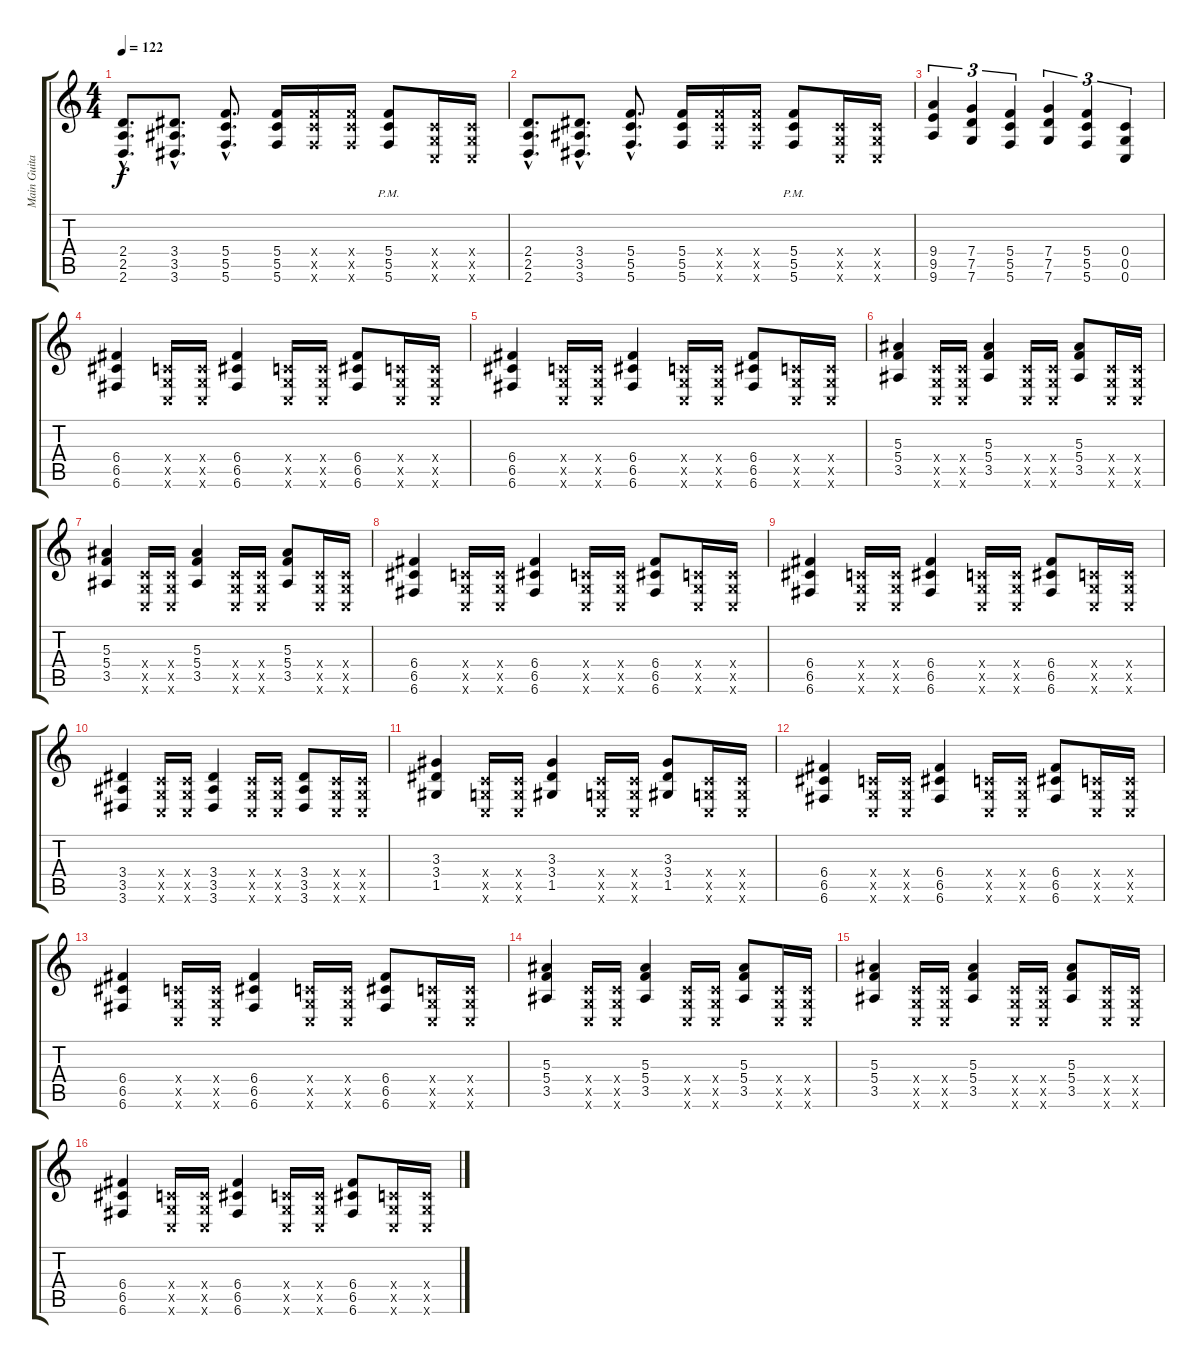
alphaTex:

\track ("Main Guitar" "Main Guita") {instrument distortionguitar}
\staff {score tabs}
\tuning (D4 A3 F3 C3 G2 C2) {hide}
\ts (4 4)
\tempo 122
\clef g2
\ks c
(2.4{hac} 2.5{hac} 2.6{hac}).8{d dy f} (3.4{hac} 3.5{hac} 3.6{hac}).8{d} (5.4{hac} 5.5{hac} 5.6{hac}).8{d} (5.4 5.5 5.6).16 (5.4{x} 5.5{x} 5.6{x}).16 (5.4{x} 5.5{x} 5.6{x}).16 (5.4{pm} 5.5 5.6).8 (0.4{x} 0.5{x} 0.6{x}).16 (0.4{x} 0.5{x} 0.6{x}).16 |
(2.4{hac} 2.5{hac} 2.6{hac}).8{d} (3.4{hac} 3.5{hac} 3.6{hac}).8{d} (5.4{hac} 5.5{hac} 5.6{hac}).8{d} (5.4 5.5 5.6).16 (5.4{x} 5.5{x} 5.6{x}).16 (5.4{x} 5.5{x} 5.6{x}).16 (5.4{pm} 5.5 5.6).8 (0.4{x} 0.5{x} 0.6{x}).16 (0.4{x} 0.5{x} 0.6{x}).16 |
(9.4 9.5 9.6).4{tu (3 2)} (7.4 7.5 7.6).4{tu (3 2)} (5.4 5.5 5.6).4{tu (3 2)} (7.4 7.5 7.6).4{tu (3 2)} (5.4 5.5 5.6).4{tu (3 2)} (0.4 0.5 0.6).4{tu (3 2)} |
(6.4 6.5 6.6).4 (0.4{x} 0.5{x} 0.6{x}).16 (0.4{x} 0.5{x} 0.6{x}).16 (6.4 6.5 6.6).4 (0.4{x} 0.5{x} 0.6{x}).16 (0.4{x} 0.5{x} 0.6{x}).16 (6.4 6.5 6.6).8 (0.4{x} 0.5{x} 0.6{x}).16 (0.4{x} 0.5{x} 0.6{x}).16 |
(6.4 6.5 6.6).4 (0.4{x} 0.5{x} 0.6{x}).16 (0.4{x} 0.5{x} 0.6{x}).16 (6.4 6.5 6.6).4 (0.4{x} 0.5{x} 0.6{x}).16 (0.4{x} 0.5{x} 0.6{x}).16 (6.4 6.5 6.6).8 (0.4{x} 0.5{x} 0.6{x}).16 (0.4{x} 0.5{x} 0.6{x}).16 |
(5.3 5.4 3.5).4 (0.4{x} 0.5{x} 0.6{x}).16 (0.4{x} 0.5{x} 0.6{x}).16 (5.3 5.4 3.5).4 (0.4{x} 0.5{x} 0.6{x}).16 (0.4{x} 0.5{x} 0.6{x}).16 (5.3 5.4 3.5).8 (0.4{x} 0.5{x} 0.6{x}).16 (0.4{x} 0.5{x} 0.6{x}).16 |
(5.3 5.4 3.5).4 (0.4{x} 0.5{x} 0.6{x}).16 (0.4{x} 0.5{x} 0.6{x}).16 (5.3 5.4 3.5).4 (0.4{x} 0.5{x} 0.6{x}).16 (0.4{x} 0.5{x} 0.6{x}).16 (5.3 5.4 3.5).8 (0.4{x} 0.5{x} 0.6{x}).16 (0.4{x} 0.5{x} 0.6{x}).16 |
(6.4 6.5 6.6).4 (0.4{x} 0.5{x} 0.6{x}).16 (0.4{x} 0.5{x} 0.6{x}).16 (6.4 6.5 6.6).4 (0.4{x} 0.5{x} 0.6{x}).16 (0.4{x} 0.5{x} 0.6{x}).16 (6.4 6.5 6.6).8 (0.4{x} 0.5{x} 0.6{x}).16 (0.4{x} 0.5{x} 0.6{x}).16 |
(6.4 6.5 6.6).4 (0.4{x} 0.5{x} 0.6{x}).16 (0.4{x} 0.5{x} 0.6{x}).16 (6.4 6.5 6.6).4 (0.4{x} 0.5{x} 0.6{x}).16 (0.4{x} 0.5{x} 0.6{x}).16 (6.4 6.5 6.6).8 (0.4{x} 0.5{x} 0.6{x}).16 (0.4{x} 0.5{x} 0.6{x}).16 |
(3.4 3.5 3.6).4 (0.4{x} 0.5{x} 0.6{x}).16 (0.4{x} 0.5{x} 0.6{x}).16 (3.4 3.5 3.6).4 (0.4{x} 0.5{x} 0.6{x}).16 (0.4{x} 0.5{x} 0.6{x}).16 (3.4 3.5 3.6).8 (0.4{x} 0.5{x} 0.6{x}).16 (0.4{x} 0.5{x} 0.6{x}).16 |
(3.3 3.4 1.5).4 (0.4{x} 0.5{x} 0.6{x}).16 (0.4{x} 0.5{x} 0.6{x}).16 (3.3 3.4 1.5).4 (0.4{x} 0.5{x} 0.6{x}).16 (0.4{x} 0.5{x} 0.6{x}).16 (3.3 3.4 1.5).8 (0.4{x} 0.5{x} 0.6{x}).16 (0.4{x} 0.5{x} 0.6{x}).16 |
(6.4 6.5 6.6).4 (0.4{x} 0.5{x} 0.6{x}).16 (0.4{x} 0.5{x} 0.6{x}).16 (6.4 6.5 6.6).4 (0.4{x} 0.5{x} 0.6{x}).16 (0.4{x} 0.5{x} 0.6{x}).16 (6.4 6.5 6.6).8 (0.4{x} 0.5{x} 0.6{x}).16 (0.4{x} 0.5{x} 0.6{x}).16 |
(6.4 6.5 6.6).4 (0.4{x} 0.5{x} 0.6{x}).16 (0.4{x} 0.5{x} 0.6{x}).16 (6.4 6.5 6.6).4 (0.4{x} 0.5{x} 0.6{x}).16 (0.4{x} 0.5{x} 0.6{x}).16 (6.4 6.5 6.6).8 (0.4{x} 0.5{x} 0.6{x}).16 (0.4{x} 0.5{x} 0.6{x}).16 |
(5.3 5.4 3.5).4 (0.4{x} 0.5{x} 0.6{x}).16 (0.4{x} 0.5{x} 0.6{x}).16 (5.3 5.4 3.5).4 (0.4{x} 0.5{x} 0.6{x}).16 (0.4{x} 0.5{x} 0.6{x}).16 (5.3 5.4 3.5).8 (0.4{x} 0.5{x} 0.6{x}).16 (0.4{x} 0.5{x} 0.6{x}).16 |
(5.3 5.4 3.5).4 (0.4{x} 0.5{x} 0.6{x}).16 (0.4{x} 0.5{x} 0.6{x}).16 (5.3 5.4 3.5).4 (0.4{x} 0.5{x} 0.6{x}).16 (0.4{x} 0.5{x} 0.6{x}).16 (5.3 5.4 3.5).8 (0.4{x} 0.5{x} 0.6{x}).16 (0.4{x} 0.5{x} 0.6{x}).16 |
(6.4 6.5 6.6).4 (0.4{x} 0.5{x} 0.6{x}).16 (0.4{x} 0.5{x} 0.6{x}).16 (6.4 6.5 6.6).4 (0.4{x} 0.5{x} 0.6{x}).16 (0.4{x} 0.5{x} 0.6{x}).16 (6.4 6.5 6.6).8 (0.4{x} 0.5{x} 0.6{x}).16 (0.4{x} 0.5{x} 0.6{x}).16
